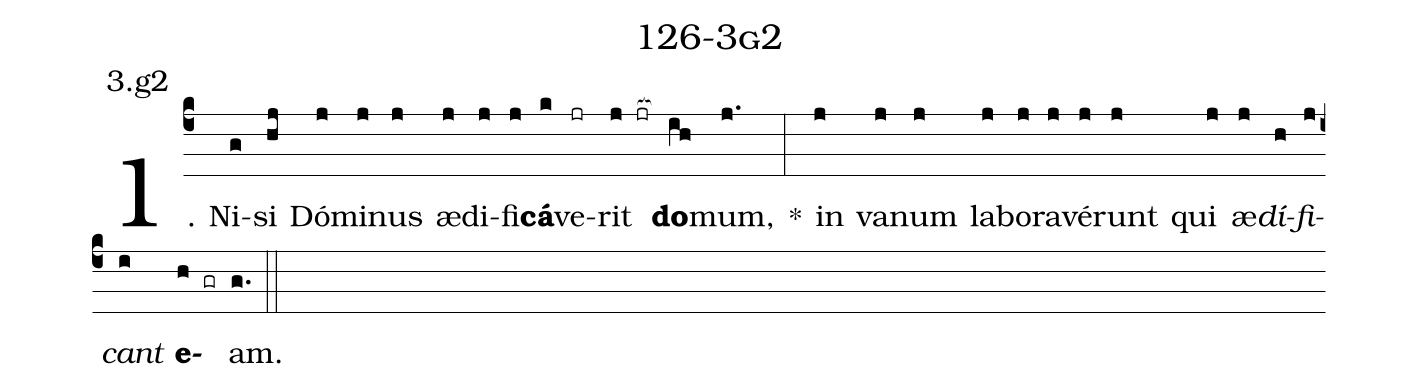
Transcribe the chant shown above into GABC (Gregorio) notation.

name: 126-3g2;
annotation: 3.g2;
%%
(c4)1. Ni(g)si(hj) Dó(j)mi(j)nus(j) æ(j)di(j)fi(j)<b>cá</b>(k)ve(jr)rit(j jr[ocb:1{]) <b>do</b>(ih[ocb:0}])mum,(j.) *(:) in(j) va(j)num(j) la(j)bo(j)ra(j)vé(j)runt(j) qui(j) æ(j)<i>dí</i>(h)<i>fi</i>(j)<i>cant</i>(i) <b>e</b>(h gr)am.(g.) (::)
